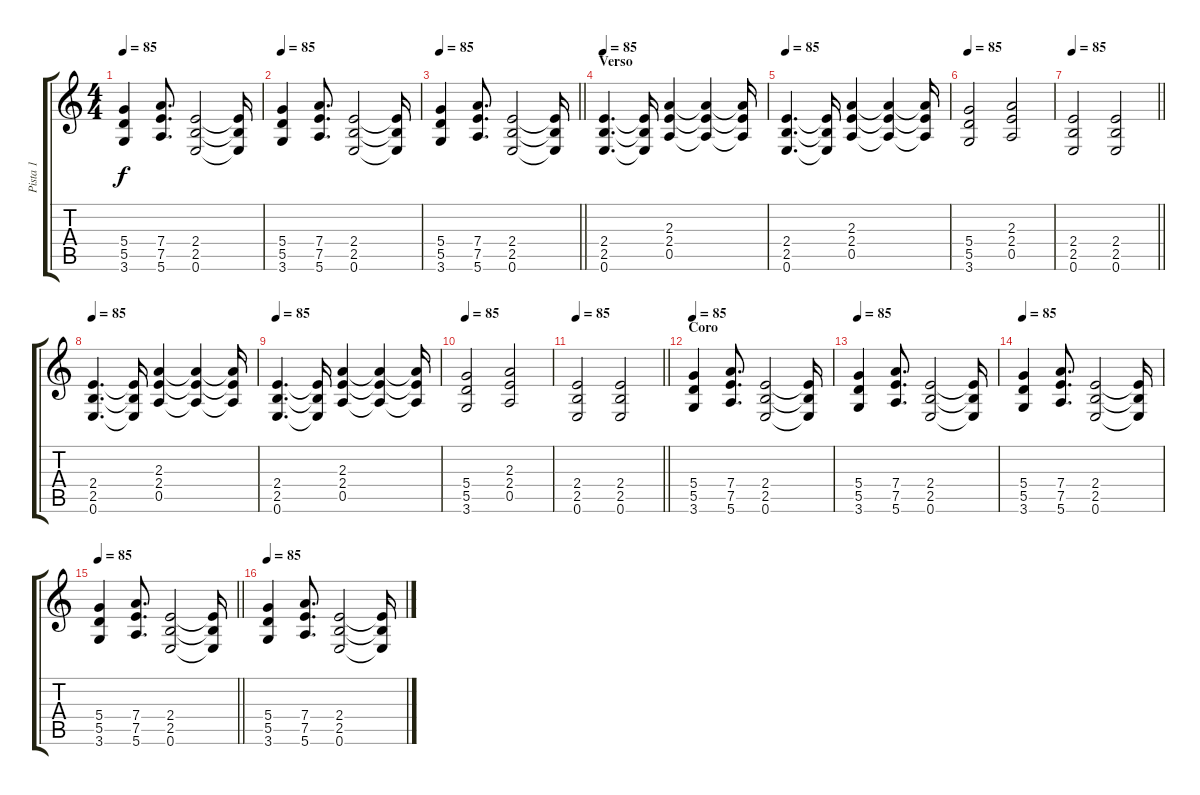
\track ("Pista 1" "Pista 1") {instrument distortionguitar}
\staff {score tabs}
\tuning (E4 B3 G3 D3 A2 E2) {hide}
\ts (4 4)
\tempo 85
\clef g2
\ks c
(5.4 5.5 3.6).4{dy f} (7.4 7.5 5.6).8{d} (2.4 2.5 0.6).2 (2.4{t} 2.5{t} 0.6{t}).16 |
\tempo 85
(5.4 5.5 3.6).4 (7.4 7.5 5.6).8{d} (2.4 2.5 0.6).2 (2.4{t} 2.5{t} 0.6{t}).16 |
\tempo 85
\barLineRight lightlight
(5.4 5.5 3.6).4 (7.4 7.5 5.6).8{d} (2.4 2.5 0.6).2 (2.4{t} 2.5{t} 0.6{t}).16 |
\section ("" "Verso")
\tempo 85
(2.4 2.5 0.6).4{d} (2.4{t} 2.5{t} 0.6{t}).16 (2.3 2.4 0.5).4 (2.3{t} 2.4{t} 0.5{t}).4 (2.3{t} 2.4{t} 0.5{t}).16 |
\tempo 85
(2.4 2.5 0.6).4{d} (2.4{t} 2.5{t} 0.6{t}).16 (2.3 2.4 0.5).4 (2.3{t} 2.4{t} 0.5{t}).4 (2.3{t} 2.4{t} 0.5{t}).16 |
\tempo 85
(5.4 5.5 3.6).2 (2.3 2.4 0.5).2 |
\tempo 90
\tempo 85
\barLineRight lightlight
(2.4 2.5 0.6).2 (2.4 2.5 0.6).2 |
\section ("" "")
\tempo 85
(2.4 2.5 0.6).4{d} (2.4{t} 2.5{t} 0.6{t}).16 (2.3 2.4 0.5).4 (2.3{t} 2.4{t} 0.5{t}).4 (2.3{t} 2.4{t} 0.5{t}).16 |
\tempo 85
(2.4 2.5 0.6).4{d} (2.4{t} 2.5{t} 0.6{t}).16 (2.3 2.4 0.5).4 (2.3{t} 2.4{t} 0.5{t}).4 (2.3{t} 2.4{t} 0.5{t}).16 |
\tempo 85
(5.4 5.5 3.6).2 (2.3 2.4 0.5).2 |
\tempo 90
\tempo 85
\barLineRight lightlight
(2.4 2.5 0.6).2 (2.4 2.5 0.6).2 |
\section ("" "Coro")
\tempo 85
(5.4 5.5 3.6).4 (7.4 7.5 5.6).8{d} (2.4 2.5 0.6).2 (2.4{t} 2.5{t} 0.6{t}).16 |
\tempo 85
(5.4 5.5 3.6).4 (7.4 7.5 5.6).8{d} (2.4 2.5 0.6).2 (2.4{t} 2.5{t} 0.6{t}).16 |
\tempo 85
(5.4 5.5 3.6).4 (7.4 7.5 5.6).8{d} (2.4 2.5 0.6).2 (2.4{t} 2.5{t} 0.6{t}).16 |
\tempo 85
\barLineRight lightlight
(5.4 5.5 3.6).4 (7.4 7.5 5.6).8{d} (2.4 2.5 0.6).2 (2.4{t} 2.5{t} 0.6{t}).16 |
\section ("" "")
\tempo 85
(5.4 5.5 3.6).4 (7.4 7.5 5.6).8{d} (2.4 2.5 0.6).2 (2.4{t} 2.5{t} 0.6{t}).16
